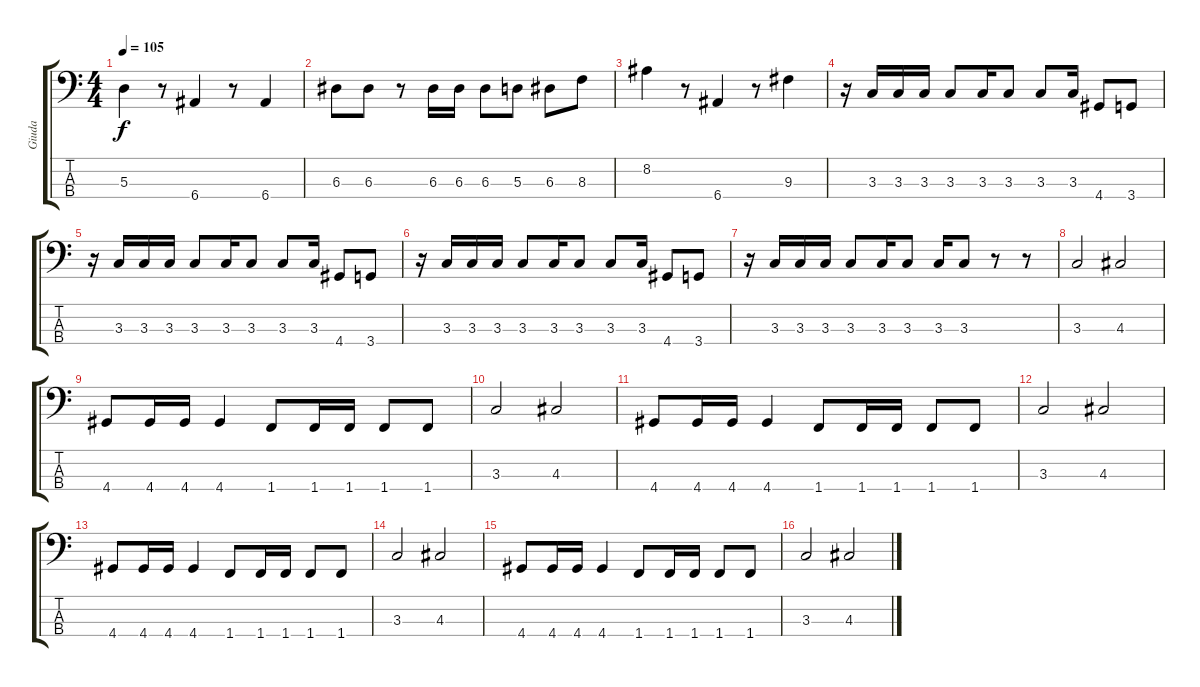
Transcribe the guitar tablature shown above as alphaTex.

\track ("Giuda" "Giuda") {instrument electricbassfinger}
\staff {score tabs}
\tuning (G2 D2 A1 E1) {hide}
\ts (4 4)
\tempo 105
\clef f4
\ks c
5.3.4{dy f} r.8 6.4.4 r.8 6.4.4 |
6.3.8 6.3.8 r.8 6.3.16 6.3.16 6.3.8 5.3.8 6.3.8 8.3.8 |
8.2.4 r.8 6.4.4 r.8 9.3.4 |
r.16 3.3.16 3.3.16 3.3.16 3.3.8 3.3.16 3.3.8 3.3.8 3.3.16 4.4.8 3.4.8 |
r.16 3.3.16 3.3.16 3.3.16 3.3.8 3.3.16 3.3.8 3.3.8 3.3.16 4.4.8 3.4.8 |
r.16 3.3.16 3.3.16 3.3.16 3.3.8 3.3.16 3.3.8 3.3.8 3.3.16 4.4.8 3.4.8 |
r.16 3.3.16 3.3.16 3.3.16 3.3.8 3.3.16 3.3.8 3.3.16 3.3.8 r.8 r.8 |
3.3.2 4.3.2 |
4.4.8 4.4.16 4.4.16 4.4.4 1.4.8 1.4.16 1.4.16 1.4.8 1.4.8 |
3.3.2 4.3.2 |
4.4.8 4.4.16 4.4.16 4.4.4 1.4.8 1.4.16 1.4.16 1.4.8 1.4.8 |
3.3.2 4.3.2 |
4.4.8 4.4.16 4.4.16 4.4.4 1.4.8 1.4.16 1.4.16 1.4.8 1.4.8 |
3.3.2 4.3.2 |
4.4.8 4.4.16 4.4.16 4.4.4 1.4.8 1.4.16 1.4.16 1.4.8 1.4.8 |
3.3.2 4.3.2
